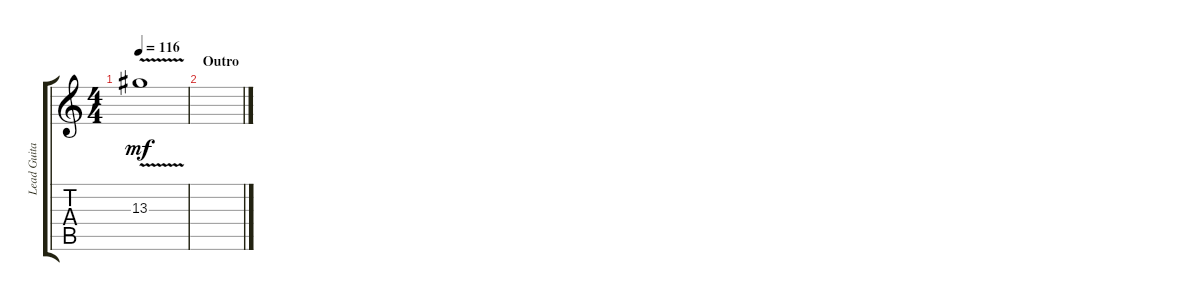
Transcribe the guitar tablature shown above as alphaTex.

\track ("Lead Guitar" "Lead Guita") {instrument overdrivenguitar}
\staff {score tabs}
\tuning (E4 B3 G3 D3 A2 E2) {hide}
\ts (4 4)
\tempo 116
\clef g2
\ks c
13.3{v}.1{dy mf} |
\section ("" "Outro")
